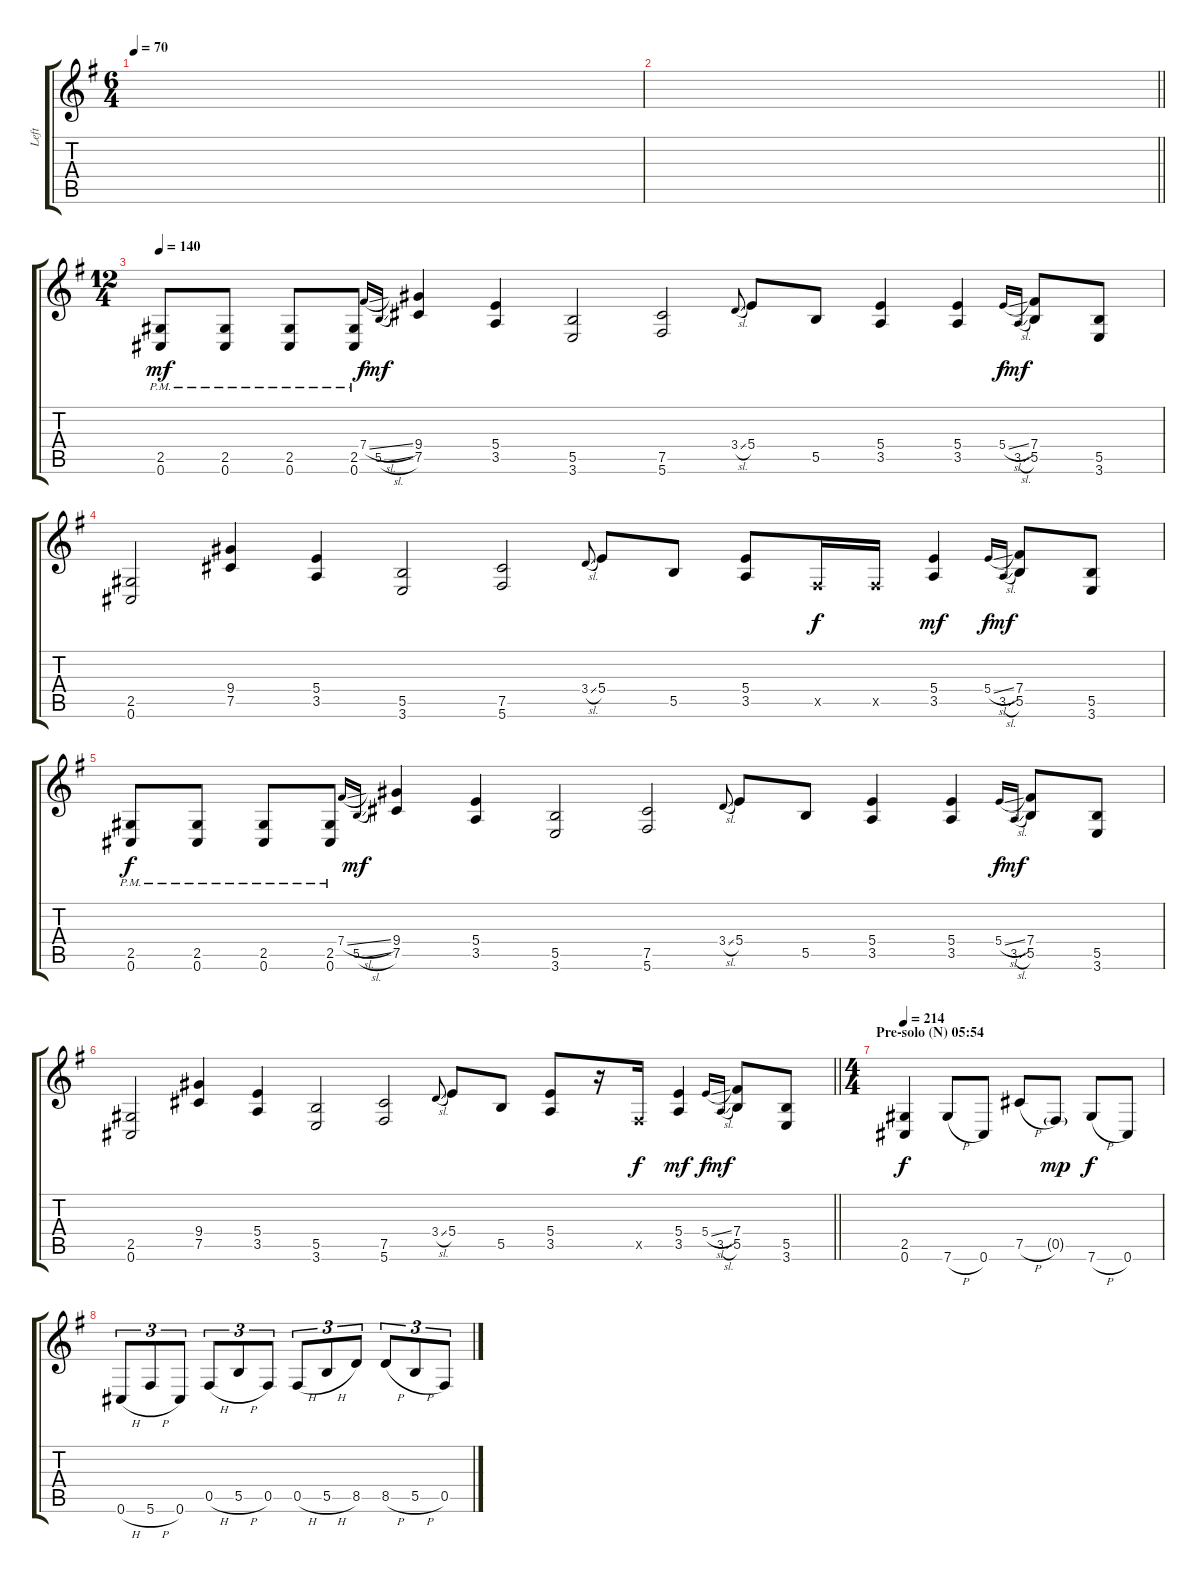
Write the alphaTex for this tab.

\track ("Left" "Left") {instrument distortionguitar}
\staff {score tabs}
\tuning (Db4 Ab3 E3 B2 Gb2 Db2) {hide}
\ts (6 4)
\tempo 70
\clef g2
\ks eminor
|
\barLineRight lightlight
|
\ts (12 4)
\tempo 140
(2.5{pm} 0.6{pm}).8{dy mf volume 13} (2.5{pm} 0.6{pm}).8 (2.5{pm} 0.6{pm}).8 (2.5{pm} 0.6{pm}).8 7.4{sl}.16{gr onbeat dy f} 5.5{sl}.16{gr onbeat dy mf} (9.4 7.5).4 (5.4 3.5).4 (5.5 3.6).2 (7.5 5.6).2 3.4{sl}.8{gr onbeat} 5.4.8 5.5.8 (5.4 3.5).4 (5.4 3.5).4 5.4{sl}.16{gr onbeat dy f} 3.5{sl}.16{gr onbeat dy mf} (7.4 5.5).8 (5.5 3.6).8 |
(2.5 0.6).2 (9.4 7.5).4 (5.4 3.5).4 (5.5 3.6).2 (7.5 5.6).2 3.4{sl}.8{gr onbeat} 5.4.8 5.5.8 (5.4 3.5).8 0.5{x}.16{dy f} 0.5{x}.16 (5.4 3.5).4{dy mf} 5.4{sl}.16{gr onbeat dy f} 3.5{sl}.16{gr onbeat dy mf} (7.4 5.5).8 (5.5 3.6).8 |
(2.5{pm} 0.6{pm}).8{dy f} (2.5{pm} 0.6{pm}).8 (2.5{pm} 0.6{pm}).8 (2.5{pm} 0.6{pm}).8 7.4{sl}.16{gr onbeat} 5.5{sl}.16{gr onbeat dy mf} (9.4 7.5).4 (5.4 3.5).4 (5.5 3.6).2 (7.5 5.6).2 3.4{sl}.8{gr onbeat} 5.4.8 5.5.8 (5.4 3.5).4 (5.4 3.5).4 5.4{sl}.16{gr onbeat dy f} 3.5{sl}.16{gr onbeat dy mf} (7.4 5.5).8 (5.5 3.6).8 |
\barLineRight lightlight
(2.5 0.6).2 (9.4 7.5).4 (5.4 3.5).4 (5.5 3.6).2 (7.5 5.6).2 3.4{sl}.8{gr onbeat} 5.4.8 5.5.8 (5.4 3.5).8 r.16 0.5{x}.16{dy f} (5.4 3.5).4{dy mf} 5.4{sl}.16{gr onbeat dy f} 3.5{sl}.16{gr onbeat dy mf} (7.4 5.5).8 (5.5 3.6).8 |
\ts (4 4)
\section ("" "Pre-solo (N) 05:54")
\tempo 214
(2.5 0.6).4{dy f} 7.6{h}.8 0.6.8 7.5{h}.8 0.5{g}.8{dy mp} 7.6{h}.8{dy f} 0.6.8 |
0.6{h}.8{tu (3 2)} 5.6{h}.8{tu (3 2)} 0.6.8{tu (3 2)} 0.5{h}.8{tu (3 2)} 5.5{h}.8{tu (3 2)} 0.5.8{tu (3 2)} 0.5{h}.8{tu (3 2)} 5.5{h}.8{tu (3 2)} 8.5.8{tu (3 2)} 8.5{h}.8{tu (3 2)} 5.5{h}.8{tu (3 2)} 0.5.8{tu (3 2)}
